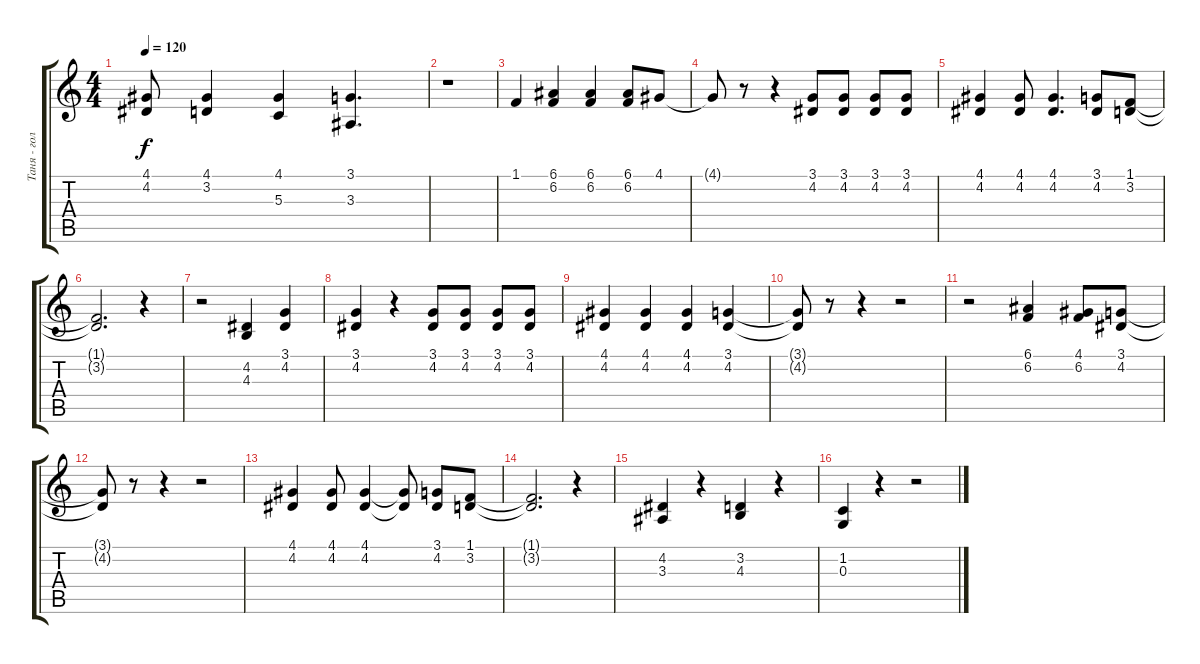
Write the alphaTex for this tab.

\track ("Таня - голос" "Таня - гол") {instrument tenorsax}
\staff {score tabs}
\tuning (E4 B3 G3 D3 A2 E2) {hide}
\ts (4 4)
\tempo 120
\clef g2
\ks c
(4.1{t} 4.2{t}).8{dy f} (4.1 3.2).4 (4.1 5.3).4 (3.1 3.3).4{d} |
r.1 |
1.1.4 (6.1 6.2).4 (6.1 6.2).4 (6.1 6.2).8 4.1.8 |
4.1{t}.8 r.8 r.4 (3.1 4.2).8 (3.1 4.2).8 (3.1 4.2).8 (3.1 4.2).8 |
(4.1 4.2).4 (4.1 4.2).8 (4.1 4.2).4{d} (3.1 4.2).8 (1.1 3.2).8 |
(1.1{t} 3.2{t}).2{d} r.4 |
r.2 (4.2 4.3).4 (3.1 4.2).4 |
(3.1 4.2).4 r.4 (3.1 4.2).8 (3.1 4.2).8 (3.1 4.2).8 (3.1 4.2).8 |
(4.1 4.2).4 (4.1 4.2).4 (4.1 4.2).4 (3.1 4.2).4 |
(3.1{t} 4.2{t}).8 r.8 r.4 r.2 |
r.2 (6.1 6.2).4 (4.1 6.2).8 (3.1 4.2).8 |
(3.1{t} 4.2{t}).8 r.8 r.4 r.2 |
(4.1 4.2).4 (4.1 4.2).8 (4.1 4.2).4 (4.1{t} 4.2{t}).8 (3.1 4.2).8 (1.1 3.2).8 |
(1.1{t} 3.2{t}).2{d} r.4 |
(4.2 3.3).4 r.4 (3.2 4.3).4 r.4 |
(1.2 0.3).4 r.4 r.2
